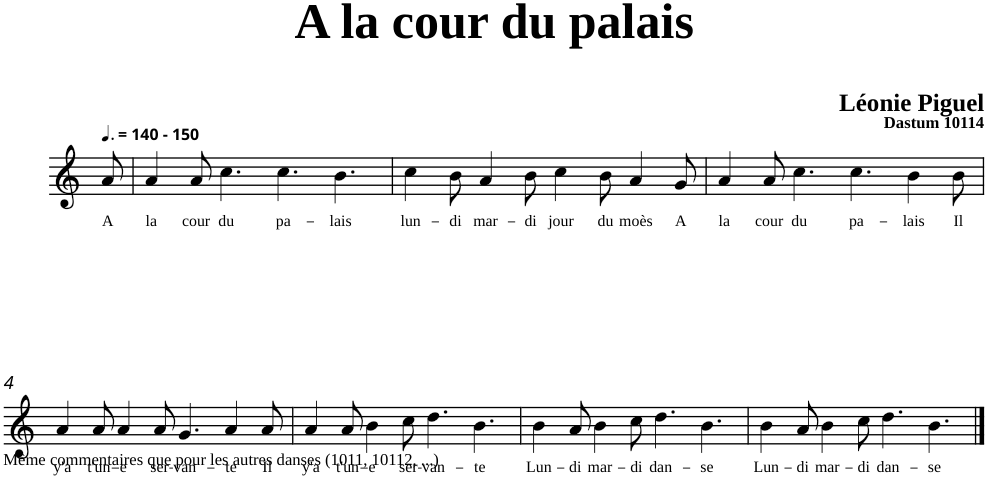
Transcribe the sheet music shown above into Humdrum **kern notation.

**kern	**text
*part1	*part1
*staff1	*staff1
*clefG2	*
*k[]	*
=	=
!LO:TX:a:B:t=- 150	!
!	!LO:LY:b
8a/	A
=1	=1
!	!LO:LY:b
4a/	la
!	!LO:LY:b
8a/	cour
!	!LO:LY:b
4.cc\	du
!	!LO:LY:b
[4cc\	pa-
8ryy	.
!	!LO:LY:b
4.b\	-lais
=2	=2
!	!LO:LY:b
4cc\	lun-
8cc\]	.
!	!LO:LY:b
8b\	-di
!	!LO:LY:b
4a/	mar-
!	!LO:LY:b
8b\	-di
!	!LO:LY:b
4cc\	jour
!	!LO:LY:b
8b\	du
!	!LO:LY:b
4a/	moès
!	!LO:LY:b
8g/	A
=3	=3
!	!LO:LY:b
4a/	la
!	!LO:LY:b
8a/	cour
!	!LO:LY:b
4.cc\	du
!	!LO:LY:b
[4cc\	pa-
8ryy	.
!	!LO:LY:b
4b\	-lais
!	!LO:LY:b
8b\	Il
!!LO:LB:g=z
=4	=4
!	!LO:LY:b
4a/	y'a
8cc\]	.
!	!LO:LY:b
8a/	t'un-
!	!LO:LY:b
4a/	-e
!	!LO:LY:b
8a/	ser-
!	!LO:LY:b
[4g/	-van-
!	!LO:LY:b
4a/	-te
!	!LO:LY:b
8a/	Il
=5	=5
!	!LO:LY:b
4a/	y'a
8g/]	.
!	!LO:LY:b
8a/	t'un-
!	!LO:LY:b
4b\	-e
!	!LO:LY:b
8cc\	ser-
!	!LO:LY:b
[4dd\	-van-
!	!LO:LY:b
4.b\	-te
=6	=6
!	!LO:LY:b
4b\	Lun-
8dd\]	.
!	!LO:LY:b
8a/	-di
!	!LO:LY:b
4b\	mar-
!	!LO:LY:b
8cc\	-di
!	!LO:LY:b
[4dd\	dan-
!	!LO:LY:b
4.b\	-se
=7	=7
!	!LO:LY:b
4b\	Lun-
8dd\]	.
!	!LO:LY:b
8a/	-di
!	!LO:LY:b
4b\	mar-
!	!LO:LY:b
8cc\	-di
!	!LO:LY:b
[4dd\	dan-
!	!LO:LY:b
4.b\	-se
==8	==8
8dd\]	.
=	=
*-	*-
